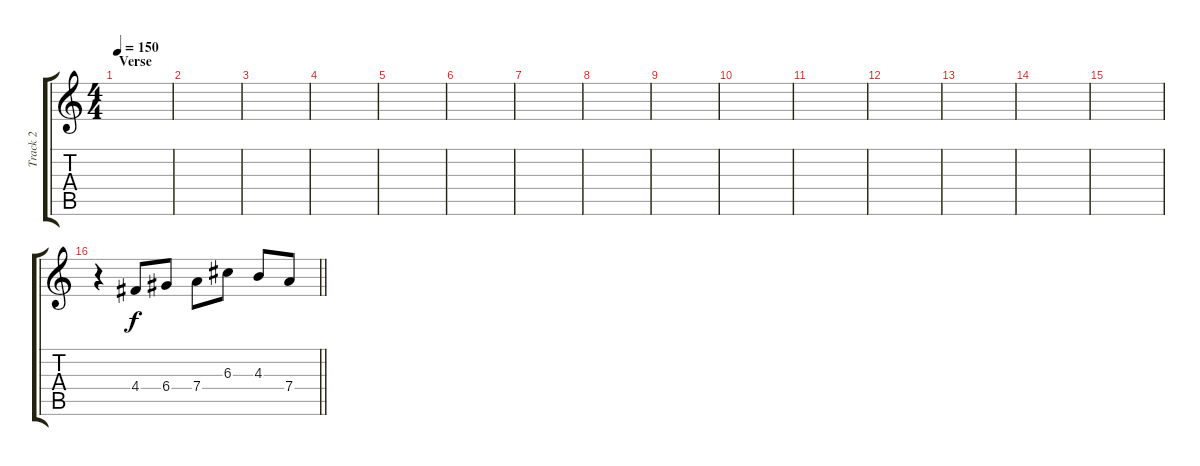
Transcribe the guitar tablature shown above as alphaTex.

\track ("Track 2" "Track 2") {instrument electricguitarclean}
\staff {score tabs}
\tuning (E4 B3 G3 D3 A2 D2) {hide}
\ts (4 4)
\section ("" "Verse")
\tempo 150
\clef g2
\ks c
|
|
|
|
|
|
|
|
|
|
|
|
|
|
|
\barLineRight lightlight
r.4 4.4.8 6.4.8 7.4.8 6.3.8 4.3.8 7.4.8
